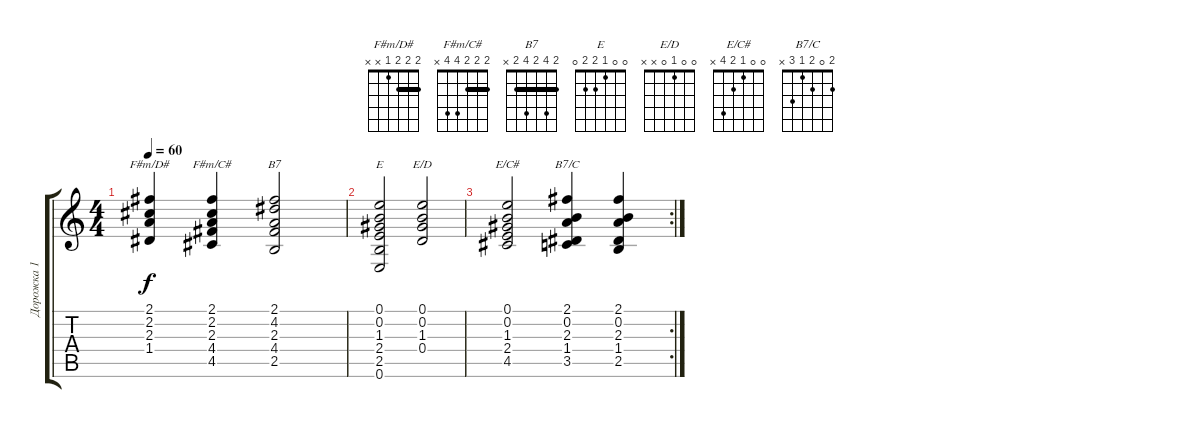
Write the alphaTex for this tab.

\track ("Дорожка 1" "Дорожка 1") {instrument acousticguitarnylon}
\staff {score tabs}
\tuning (E4 B3 G3 D3 A2 E2) {hide}
\chord ("F#m/D#" 2 2 2 1 x x) {barre 2}
\chord ("F#m/C#" 2 2 2 4 4 x) {barre 2}
\chord ("B7" 2 4 2 4 2 x) {barre 2}
\chord ("E" 0 0 1 2 2 0)
\chord ("E/D" 0 0 1 0 x x)
\chord ("E/C#" 0 0 1 2 4 x)
\chord ("B7/C" 2 0 2 1 3 x)
\ts (4 4)
\tempo 60
\clef g2
\ks c
(2.1 2.2 2.3 1.4).4{ch "F#m/D#" dy f} (2.1 2.2 2.3 4.4 4.5).4{ch "F#m/C#"} (2.1 4.2 2.3 4.4 2.5).2{ch "B7"} |
(0.1 0.2 1.3 2.4 2.5 0.6).2{ch "E"} (0.1 0.2 1.3 0.4).2{ch "E/D"} |
\rc 2
(0.1 0.2 1.3 2.4 4.5).2{ch "E/C#"} (2.1 0.2 2.3 1.4 3.5).4{ch "B7/C"} (2.1 0.2 2.3 1.4 2.5).4
